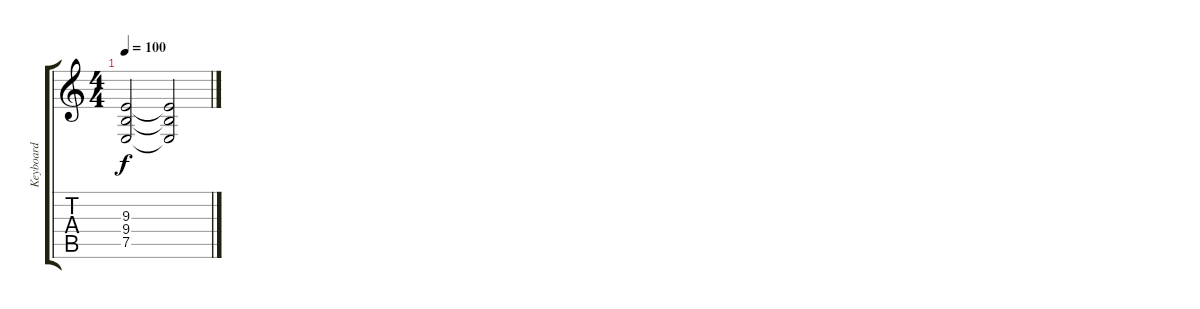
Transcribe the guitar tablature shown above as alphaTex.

\track ("Keyboard" "Keyboard") {instrument stringensemble1}
\staff {score tabs}
\tuning (E4 B3 G3 D3 A2 E2) {hide}
\ts (4 4)
\tempo 100
\clef g2
\ks c
(9.3 9.4 7.5).2{dy f} (9.3{t} 9.4{t} 7.5{t}).2{volume 1}
